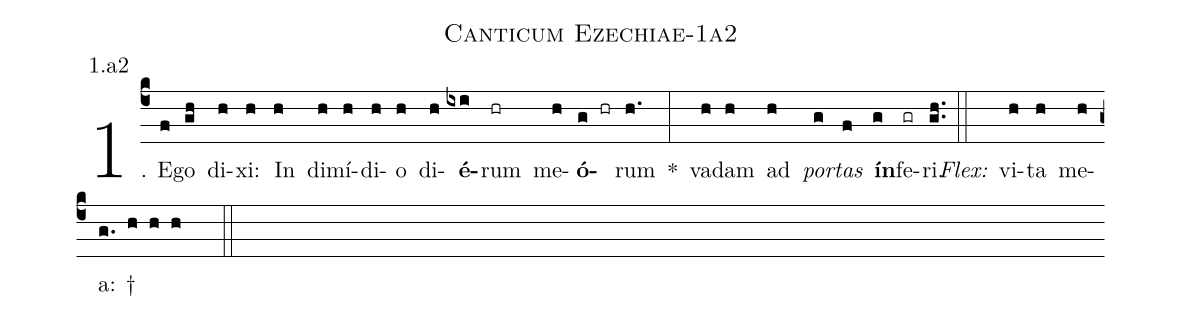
name: Canticum Ezechiae-1a2;
annotation: 1.a2;
%%
(c4)1. E(f)go(gh) di(h)xi:(h) In(h) di(h)mí(h)di(h)o(h) di(h)<b>é</b>(ixi)rum(hr) me(h)<b>ó</b>(g hr)rum(h.) *(:) va(h)dam(h) ad(h) <i>por</i>(g)<i>tas</i>(f) <b>ín</b>(g)fe(gr)ri.(gh..) (::)
<i>Flex:</i>()  vi(h)ta(h) me(h)a: †(g. h h h  ::)
